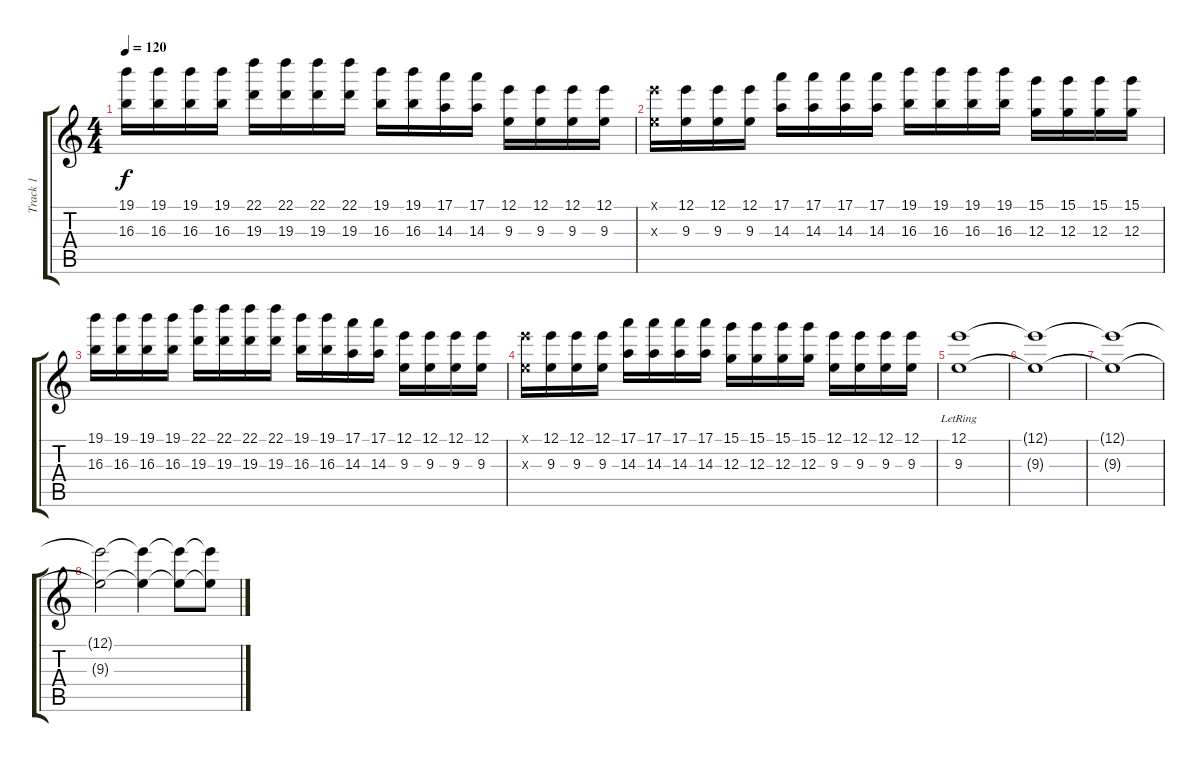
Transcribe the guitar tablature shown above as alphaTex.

\track ("Track 1" "Track 1") {instrument distortionguitar}
\staff {score tabs}
\tuning (E4 B3 G3 D3 A2 E2) {hide}
\ts (4 4)
\tempo 120
\clef g2
\ks c
(19.1 16.3).16{dy f} (19.1 16.3).16 (19.1 16.3).16 (19.1 16.3).16 (22.1 19.3).16 (22.1 19.3).16 (22.1 19.3).16 (22.1 19.3).16 (19.1 16.3).16 (19.1 16.3).16 (17.1 14.3).16 (17.1 14.3).16 (12.1 9.3).16 (12.1 9.3).16 (12.1 9.3).16 (12.1 9.3).16 |
(12.1{x} 9.3{x}).16 (12.1 9.3).16 (12.1 9.3).16 (12.1 9.3).16 (17.1 14.3).16 (17.1 14.3).16 (17.1 14.3).16 (17.1 14.3).16 (19.1 16.3).16 (19.1 16.3).16 (19.1 16.3).16 (19.1 16.3).16 (15.1 12.3).16 (15.1 12.3).16 (15.1 12.3).16 (15.1 12.3).16 |
(19.1 16.3).16 (19.1 16.3).16 (19.1 16.3).16 (19.1 16.3).16 (22.1 19.3).16 (22.1 19.3).16 (22.1 19.3).16 (22.1 19.3).16 (19.1 16.3).16 (19.1 16.3).16 (17.1 14.3).16 (17.1 14.3).16 (12.1 9.3).16 (12.1 9.3).16 (12.1 9.3).16 (12.1 9.3).16 |
(12.1{x} 9.3{x}).16 (12.1 9.3).16 (12.1 9.3).16 (12.1 9.3).16 (17.1 14.3).16 (17.1 14.3).16 (17.1 14.3).16 (17.1 14.3).16 (15.1 12.3).16 (15.1 12.3).16 (15.1 12.3).16 (15.1 12.3).16 (12.1 9.3).16 (12.1 9.3).16 (12.1 9.3).16 (12.1 9.3).16 |
(12.1{lr} 9.3{lr}).1{volume 0} |
(12.1{t} 9.3{t}).1 |
(12.1{t} 9.3{t}).1 |
(12.1{t} 9.3{t}).2 (12.1{t} 9.3{t}).4 (12.1{t} 9.3{t}).8 (12.1{t} 9.3{t}).8{volume 13}
